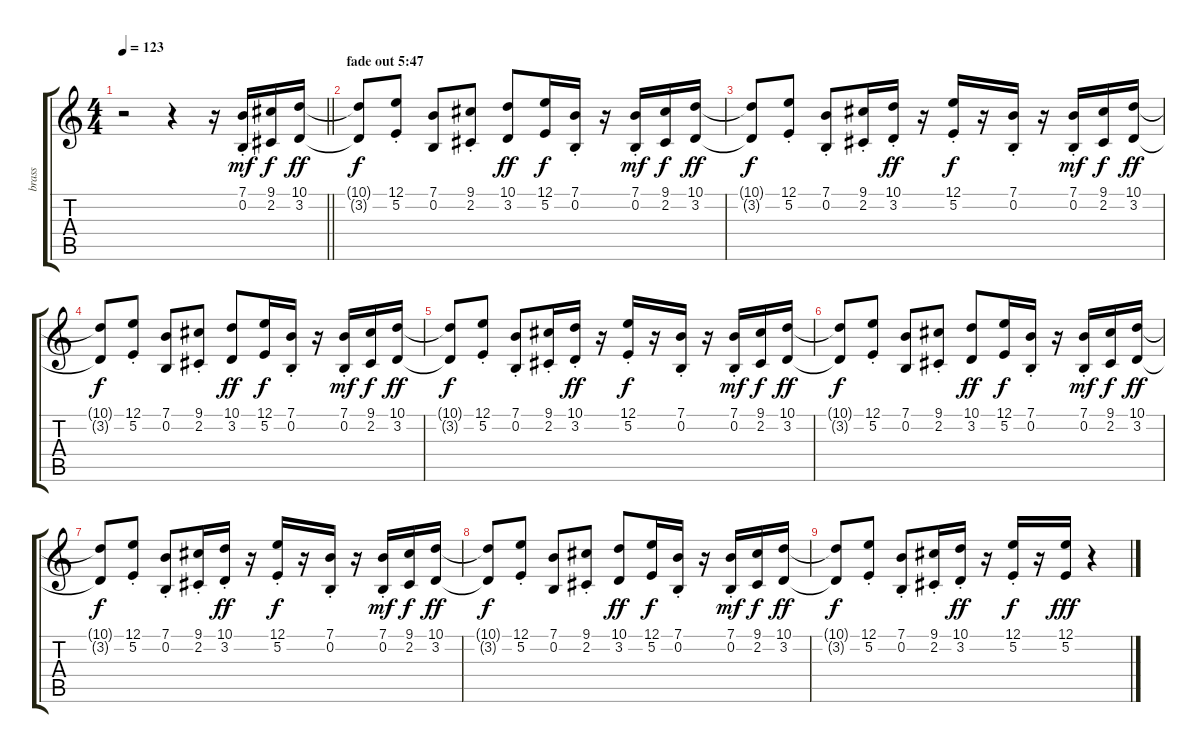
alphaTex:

\track ("brass" "brass") {instrument brasssection}
\staff {score tabs}
\tuning (E4 B3 G3 D3 A2 E2) {hide}
\ts (4 4)
\tempo 123
\clef g2
\barLineRight lightlight
\ks c
r.2{dy f} r.4 r.16 (7.1{st} 0.2{st}).16{dy mf} (9.1 2.2).16{dy f} (10.1 3.2).16{dy ff} |
\section ("" "fade out 5:47")
(10.1{t} 3.2{t}).8{dy f} (12.1{st} 5.2{st}).8 (7.1 0.2).8 (9.1{st} 2.2{st}).8 (10.1 3.2).8{dy ff} (12.1 5.2).16{dy f} (7.1{st} 0.2{st}).16 r.16 (7.1{st} 0.2{st}).16{dy mf} (9.1 2.2).16{dy f} (10.1 3.2).16{dy ff} |
(10.1{t} 3.2{t}).8{dy f} (12.1{st} 5.2{st}).8 (7.1{st} 0.2{st}).8 (9.1{st} 2.2{st}).16 (10.1{st} 3.2{st}).16{dy ff} r.16 (12.1{st} 5.2{st}).16{dy f} r.16 (7.1{st} 0.2{st}).16 r.16 (7.1{st} 0.2{st}).16{dy mf} (9.1 2.2).16{dy f} (10.1 3.2).16{dy ff} |
(10.1{t} 3.2{t}).8{dy f} (12.1{st} 5.2{st}).8 (7.1 0.2).8 (9.1{st} 2.2{st}).8 (10.1 3.2).8{dy ff} (12.1 5.2).16{dy f} (7.1{st} 0.2{st}).16 r.16 (7.1{st} 0.2{st}).16{dy mf} (9.1 2.2).16{dy f} (10.1 3.2).16{dy ff} |
(10.1{t} 3.2{t}).8{dy f} (12.1{st} 5.2{st}).8 (7.1{st} 0.2{st}).8 (9.1{st} 2.2{st}).16 (10.1{st} 3.2{st}).16{dy ff} r.16 (12.1{st} 5.2{st}).16{dy f} r.16 (7.1{st} 0.2{st}).16 r.16 (7.1{st} 0.2{st}).16{dy mf} (9.1 2.2).16{dy f} (10.1 3.2).16{dy ff} |
(10.1{t} 3.2{t}).8{dy f} (12.1{st} 5.2{st}).8 (7.1 0.2).8 (9.1{st} 2.2{st}).8 (10.1 3.2).8{dy ff} (12.1 5.2).16{dy f} (7.1{st} 0.2{st}).16 r.16 (7.1{st} 0.2{st}).16{dy mf} (9.1 2.2).16{dy f} (10.1 3.2).16{dy ff} |
(10.1{t} 3.2{t}).8{dy f} (12.1{st} 5.2{st}).8 (7.1{st} 0.2{st}).8 (9.1{st} 2.2{st}).16 (10.1{st} 3.2{st}).16{dy ff} r.16 (12.1{st} 5.2{st}).16{dy f} r.16 (7.1{st} 0.2{st}).16 r.16 (7.1{st} 0.2{st}).16{dy mf} (9.1 2.2).16{dy f} (10.1 3.2).16{dy ff} |
(10.1{t} 3.2{t}).8{dy f} (12.1{st} 5.2{st}).8 (7.1 0.2).8 (9.1{st} 2.2{st}).8 (10.1 3.2).8{dy ff} (12.1 5.2).16{dy f} (7.1{st} 0.2{st}).16 r.16 (7.1{st} 0.2{st}).16{dy mf} (9.1 2.2).16{dy f} (10.1 3.2).16{dy ff} |
(10.1{t} 3.2{t}).8{dy f} (12.1{st} 5.2{st}).8 (7.1{st} 0.2{st}).8 (9.1{st} 2.2{st}).16 (10.1{st} 3.2{st}).16{dy ff} r.16 (12.1{st} 5.2{st}).16{dy f} r.16 (12.1 5.2).16{dy fff} r.4
